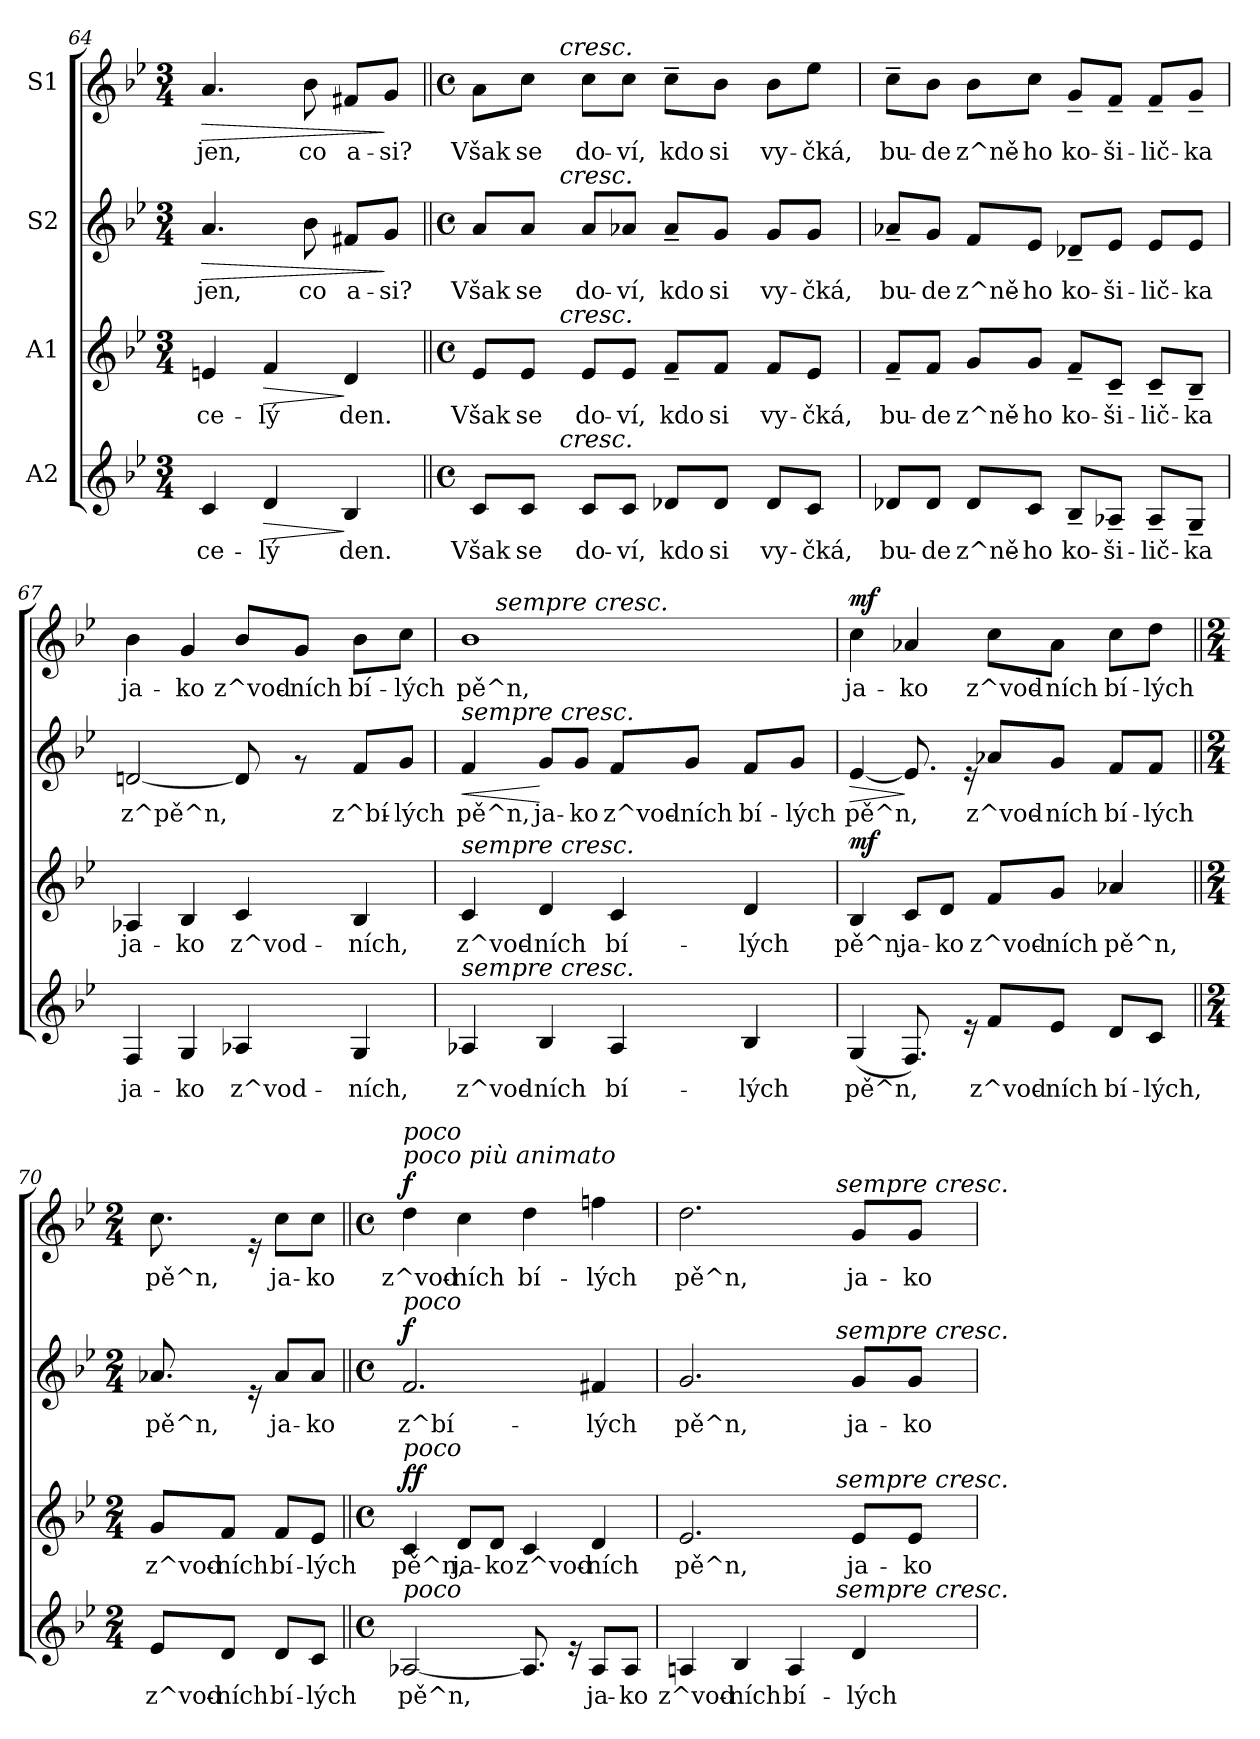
**kern	**text	**dynam	**kern	**text	**dynam	**kern	**text	**dynam	**kern	**text	**dynam
*part4	*part4	*part4	*part3	*part3	*part3	*part2	*part2	*part2	*part1	*part1	*part1
*staff4	*staff4	*staff4	*staff3	*staff3	*staff3	*staff2	*staff2	*staff2	*staff1	*staff1	*staff1
*I"A2	*	*	*I"A1	*	*	*I"S2	*	*	*I"S1	*	*
*clefG2	*	*	*clefG2	*	*	*clefG2	*	*	*clefG2	*	*
*k[b-e-]	*	*	*k[b-e-]	*	*	*k[b-e-]	*	*	*k[b-e-]	*	*
*B-:	*	*	*B-:	*	*	*B-:	*	*	*B-:	*	*
*M3/4	*	*	*M3/4	*	*	*M3/4	*	*	*M3/4	*	*
=64	=64	=64	=64	=64	=64	=64	=64	=64	=64	=64	=64
!	!LO:LY:b:rj	!	!	!LO:LY:b	!	!	!LO:LY:b	!LO:HP:b	!	!LO:LY:b	!LO:HP:b
4c/	ce-	.	4en/	ce-	.	4.a/	jen,	>	4.a/	jen,	>
!	!LO:LY:b:rj	!LO:HP:b	!	!LO:LY:b	!LO:HP:b	!	!	!	!	!	!
4d/	-lý	>	4f/	-lý	>	.	.	.	.	.	.
!	!	!	!	!	!	!	!LO:LY:b	!	!	!LO:LY:b	!
.	.	.	.	.	.	8b-\	co	.	8b-\	co	.
!	!LO:LY:b:rj	!	!	!LO:LY:b	!	!	!LO:LY:b	!	!	!LO:LY:b	!
4B-/	den.	]	4d/	den.	]	8f#X/L	a-	.	8f#X/L	a-	.
!	!	!	!	!	!	!	!LO:LY:b	!	!	!LO:LY:b	!
.	.	.	.	.	.	8g/J	-si?	]	8g/J	-si?	]
!!LO:PB:g=z
=65||	=65||	=65||	=65||	=65||	=65||	=65||	=65||	=65||	=65||	=65||	=65||
*M4/4	*	*	*M4/4	*	*	*M4/4	*	*	*M4/4	*	*
*met(c)	*	*	*met(c)	*	*	*met(c)	*	*	*met(c)	*	*
!	!LO:LY:b:rj	!	!	!LO:LY:b	!	!	!LO:LY:b	!	!	!LO:LY:b	!
*^	*	*	*^	*	*	*^	*	*	*^	*	*
8c/L	8ryy	Však	.	8e-/L	8ryy	Však	.	8a/L	8ryy	Však	.	8a\L	8ryy	Však	.
!	!	!LO:LY:b:rj	!	!	!	!LO:LY:b	!	!	!	!LO:LY:b	!	!	!	!LO:LY:b	!
8c/J	16ryy	se	.	8e-/J	16ryy	se	.	8a/J	16ryy	se	.	8cc\J	16ryy	se	.
.	64ryy	.	.	.	64ryy	.	.	.	64ryy	.	.	.	64ryy	.	.
!	!	!	!	!	!	!	!	!	!	!	!	!	!LO:TX:a:i:t=cresc.	!	!
!	!	!	!	!	!	!	!	!	!LO:TX:a:i:t=cresc.	!	!	!	!	!	!
!	!	!	!	!	!LO:TX:a:i:t=cresc.	!	!	!	!	!	!	!	!	!	!
!	!LO:TX:a:i:t=cresc.	!	!	!	!	!	!	!	!	!	!	!	!	!	!
.	2ryy	.	.	.	2ryy	.	.	.	2ryy	.	.	.	2ryy	.	.
!	!	!LO:LY:b:rj	!	!	!	!LO:LY:b	!	!	!	!LO:LY:b	!	!	!	!LO:LY:b	!
8c/L	.	do-	.	8e-/L	.	do-	.	8a/L	.	do-	.	8cc\L	.	do-	.
!	!	!LO:LY:b:rj	!	!	!	!LO:LY:b	!	!	!	!LO:LY:b	!	!	!	!LO:LY:b	!
8c/J	.	-ví,	.	8e-/J	.	-ví,	.	8a-X/J	.	-ví,	.	8cc\J	.	-ví,	.
!	!	!LO:LY:b:rj	!	!	!	!LO:LY:b	!	!	!	!LO:LY:b	!	!	!	!LO:LY:b	!
8d-X/L	.	kdo	.	8f~</L	.	kdo	.	8a-~</L	.	kdo	.	8cc~>\L	.	kdo	.
!	!	!LO:LY:b:rj	!	!	!	!LO:LY:b	!	!	!	!LO:LY:b	!	!	!	!LO:LY:b	!
8d-/J	.	si	.	8f/J	.	si	.	8g/J	.	si	.	8b-\J	.	si	.
.	4ryy	.	.	.	4ryy	.	.	.	4ryy	.	.	.	4ryy	.	.
!	!	!LO:LY:b:rj	!	!	!	!LO:LY:b	!	!	!	!LO:LY:b	!	!	!	!LO:LY:b	!
8d-/L	.	vy-	.	8f/L	.	vy-	.	8g/L	.	vy-	.	8b-\L	.	vy-	.
!	!	!LO:LY:b:rj	!	!	!	!LO:LY:b	!	!	!	!LO:LY:b	!	!	!	!LO:LY:b	!
8c/J	.	-čká,	.	8e-/J	.	-čká,	.	8g/J	.	-čká,	.	8ee-\J	.	-čká,	.
.	32.ryy	.	.	.	32.ryy	.	.	.	32.ryy	.	.	.	32.ryy	.	.
=66	=66	=66	=66	=66	=66	=66	=66	=66	=66	=66	=66	=66	=66	=66	=66
!	!	!LO:LY:b:rj	!	!	!	!LO:LY:b	!	!	!	!LO:LY:b	!	!	!	!LO:LY:b	!
*v	*v	*	*	*	*	*	*	*v	*v	*	*	*v	*v	*	*
*	*	*	*v	*v	*	*	*	*	*	*	*	*
8d-X/L	bu-	.	8f~</L	bu-	.	8a-X~</L	bu-	.	8cc~>\L	bu-	.
!	!LO:LY:b:rj	!	!	!LO:LY:b	!	!	!LO:LY:b	!	!	!LO:LY:b	!
8d-/J	-de	.	8f/J	-de	.	8g/J	-de	.	8b-\J	-de	.
!	!LO:LY:b:rj	!	!	!LO:LY:b	!	!	!LO:LY:b	!	!	!LO:LY:b	!
8d-/L	z^ně-	.	8g/L	z^ně-	.	8f/L	z^ně-	.	8b-\L	z^ně-	.
!	!LO:LY:b:rj	!	!	!LO:LY:b	!	!	!LO:LY:b	!	!	!LO:LY:b	!
8c/J	-ho	.	8g/J	-ho	.	8e-/J	-ho	.	8cc\J	-ho	.
!	!LO:LY:b:rj	!	!	!LO:LY:b	!	!	!LO:LY:b	!	!	!LO:LY:b	!
8B-~</L	ko-	.	8f~</L	ko-	.	8d-X~</L	ko-	.	8g~</L	ko-	.
!	!LO:LY:b:rj	!	!	!LO:LY:b	!	!	!LO:LY:b	!	!	!LO:LY:b	!
8A-X~</J	-ši-	.	8c~</J	-ši-	.	8e-/J	-ši-	.	8f~</J	-ši-	.
!	!LO:LY:b:rj	!	!	!LO:LY:b	!	!	!LO:LY:b	!	!	!LO:LY:b	!
8A-~</L	-lič-	.	8c~</L	-lič-	.	8e-/L	-lič-	.	8f~</L	-lič-	.
!	!LO:LY:b:rj	!	!	!LO:LY:b	!	!	!LO:LY:b	!	!	!LO:LY:b	!
8G~</J	-ka	.	8B-~</J	-ka	.	8e-/J	-ka	.	8g~</J	-ka	.
=67	=67	=67	=67	=67	=67	=67	=67	=67	=67	=67	=67
!	!LO:LY:b:rj	!	!	!LO:LY:b	!	!	!LO:LY:b	!	!	!LO:LY:b	!
4F/	ja-	.	4A-X/	ja-	.	[<2dn/	z^pě^n,	.	4b-\	ja-	.
!	!LO:LY:b:rj	!	!	!LO:LY:b	!	!	!	!	!	!LO:LY:b	!
4G/	-ko	.	4B-/	-ko	.	.	.	.	4g/	-ko	.
!	!LO:LY:b:rj	!	!	!LO:LY:b	!	!	!LO:LY:b	!	!	!LO:LY:b	!
4A-X/	z^vod-	.	4c/	z^vod-	.	8d/]	.	.	8b-/L	z^vod-	.
!	!	!	!	!	!	!	!	!	!	!LO:LY:b	!
.	.	.	.	.	.	8rf	.	.	8g/J	-ních	.
!	!LO:LY:b:rj	!	!	!LO:LY:b	!	!	!LO:LY:b	!	!	!LO:LY:b	!
4G/	-ních,	.	4B-/	-ních,	.	8f/L	z^bí-	.	8b-\L	bí-	.
!	!	!	!	!	!	!	!LO:LY:b	!	!	!LO:LY:b	!
.	.	.	.	.	.	8g/J	-lých	.	8cc\J	-lých	.
!!LO:LB:g=z
=68	=68	=68	=68	=68	=68	=68	=68	=68	=68	=68	=68
!	!	!	!	!	!	!LO:TX:a:i:t=sempre cresc.	!	!	!	!	!
!	!	!	!LO:TX:a:i:t=sempre cresc.	!	!	!	!	!	!	!	!
!LO:TX:a:i:t=sempre cresc.	!	!	!	!	!	!	!	!	!	!	!
!	!LO:LY:b:rj	!	!	!LO:LY:b	!	!	!LO:LY:b	!LO:HP:b	!	!LO:LY:b	!
*	*	*	*	*	*	*	*	*	*^	*	*
4A-X/	z^vod-	.	4c/	z^vod-	.	4f/	pě^n,	<	1b-	16ryy	pě^n,	.
.	.	.	.	.	.	.	.	.	.	64ryy	.	.
!	!	!	!	!	!	!	!	!	!	!LO:TX:a:i:t=sempre cresc.	!	!
.	.	.	.	.	.	.	.	.	.	2ryy	.	.
!	!LO:LY:b:rj	!	!	!LO:LY:b	!	!	!LO:LY:b	!	!	!	!	!
4B-/	-ních	.	4d/	-ních	.	8g/L	ja-	[	.	.	.	.
!	!	!	!	!	!	!	!LO:LY:b	!	!	!	!	!
.	.	.	.	.	.	8g/J	-ko	.	.	.	.	.
!	!LO:LY:b:rj	!	!	!LO:LY:b	!	!	!LO:LY:b	!	!	!	!	!
4A-/	bí-	.	4c/	bí-	.	8f/L	z^vod-	.	.	.	.	.
.	.	.	.	.	.	.	.	.	.	4ryy	.	.
!	!	!	!	!	!	!	!LO:LY:b	!	!	!	!	!
.	.	.	.	.	.	8g/J	-ních	.	.	.	.	.
!	!LO:LY:b:rj	!	!	!LO:LY:b	!	!	!LO:LY:b	!	!	!	!	!
4B-/	-lých	.	4d/	-lých	.	8f/L	bí-	.	.	.	.	.
.	.	.	.	.	.	.	.	.	.	8ryy	.	.
!	!	!	!	!	!	!	!LO:LY:b	!	!	!	!	!
.	.	.	.	.	.	8g/J	-lých	.	.	.	.	.
.	.	.	.	.	.	.	.	.	.	32.ryy	.	.
=69	=69	=69	=69	=69	=69	=69	=69	=69	=69	=69	=69	=69
!	!LO:LY:b:rj	!	!	!LO:LY:b	!LO:DY:b	!	!LO:LY:b	!LO:HP:b	!	!	!LO:LY:b	!
!	!	!	!	!	!	!	!	!LO:DY:n=1:a	!	!	!	!
!	!	!	!	!	!	!	!	!LO:DY:n=2:b	!	!	!	!LO:DY:a
*	*	*	*	*	*	*	*	*	*v	*v	*	*
(>4G/	pě^n,	.	4B-/	pě^n,	mf	[<4e-/	pě^n,	> mf mf	4cc\	ja-	mf
!	!LO:LY:b:rj	!	!	!LO:LY:b	!	!	!LO:LY:b	!	!	!LO:LY:b	!
8.F/)	.	.	8c/L	ja-	.	8.e-/]	.	]	4a-X/	-ko	.
!	!	!	!	!LO:LY:b	!	!	!	!	!	!	!
.	.	.	8d/J	-ko	.	.	.	.	.	.	.
16re	.	.	.	.	.	16re	.	.	.	.	.
!	!LO:LY:b:rj	!	!	!LO:LY:b	!	!	!LO:LY:b	!	!	!LO:LY:b	!
8f/L	z^vod-	.	8f/L	z^vod-	.	8a-X/L	z^vod-	.	8cc\L	z^vod-	.
!	!LO:LY:b:rj	!	!	!LO:LY:b	!	!	!LO:LY:b	!	!	!LO:LY:b	!
8e-/J	-ních	.	8g/J	-ních	.	8g/J	-ních	.	8a-\J	-ních	.
!	!LO:LY:b:rj	!	!	!LO:LY:b	!	!	!LO:LY:b	!	!	!LO:LY:b	!
8d/L	bí-	.	4a-X/	pě^n,	.	8f/L	bí-	.	8cc\L	bí-	.
!	!LO:LY:b:rj	!	!	!	!	!	!LO:LY:b	!	!	!LO:LY:b	!
8c/J	-lých,	.	.	.	.	8f/J	-lých	.	8dd\J	-lých	.
=70||	=70||	=70||	=70||	=70||	=70||	=70||	=70||	=70||	=70||	=70||	=70||
*M2/4	*	*	*M2/4	*	*	*M2/4	*	*	*M2/4	*	*
!	!LO:LY:b:rj	!	!	!LO:LY:b	!	!	!LO:LY:b	!	!	!LO:LY:b	!
8e-/L	z^vod-	.	8g/L	z^vod-	.	8.a-X/	pě^n,	.	8.cc\	pě^n,	.
!	!LO:LY:b:rj	!	!	!LO:LY:b	!	!	!	!	!	!	!
8d/J	-ních	.	8f/J	-ních	.	.	.	.	.	.	.
.	.	.	.	.	.	16re	.	.	16re	.	.
!	!LO:LY:b:rj	!	!	!LO:LY:b	!	!	!LO:LY:b	!	!	!LO:LY:b	!
8d/L	bí-	.	8f/L	bí-	.	8a-/L	ja-	.	8cc\L	ja-	.
!	!LO:LY:b:rj	!	!	!LO:LY:b	!	!	!LO:LY:b	!	!	!LO:LY:b	!
8c/J	-lých	.	8e-/J	-lých	.	8a-/J	-ko	.	8cc\J	-ko	.
!!LO:PB:g=z
=71||	=71||	=71||	=71||	=71||	=71||	=71||	=71||	=71||	=71||	=71||	=71||
*M4/4	*	*	*M4/4	*	*	*M4/4	*	*	*M4/4	*	*
*met(c)	*	*	*met(c)	*	*	*met(c)	*	*	*met(c)	*	*
!	!	!	!	!	!	!	!	!	!LO:TX:a:i:t=poco più animato	!	!
!	!	!	!	!	!	!	!	!	!LO:TX:a:i:t=poco	!	!
!	!	!	!	!	!	!LO:TX:a:i:t=poco	!	!	!	!	!
!	!	!	!LO:TX:a:i:t=poco	!	!	!	!	!	!	!	!
!LO:TX:a:i:t=poco	!	!	!	!	!	!	!	!	!	!	!
!	!LO:LY:b:rj	!	!	!LO:LY:b	!LO:DY:a	!	!LO:LY:b	!	!	!LO:LY:b	!
!	!	!	!	!	!LO:DY:n=1:b	!	!	!LO:DY:a	!	!	!LO:DY:a
[<2A-X/	pě^n,	.	4c/	pě^n,	f f	2.f/	z^bí-	f	4dd\	z^vod-	f
!	!	!	!	!LO:LY:b	!	!	!	!	!	!LO:LY:b	!
.	.	.	8d/L	ja-	.	.	.	.	4cc\	-ních	.
!	!	!	!	!LO:LY:b	!	!	!	!	!	!	!
.	.	.	8d/J	-ko	.	.	.	.	.	.	.
!	!LO:LY:b:rj	!	!	!LO:LY:b	!	!	!	!	!	!LO:LY:b	!
8.A-/]	.	.	4c/	z^vod-	.	.	.	.	4dd\	bí-	.
16re	.	.	.	.	.	.	.	.	.	.	.
!	!LO:LY:b:rj	!	!	!LO:LY:b	!	!	!LO:LY:b	!	!	!LO:LY:b	!
8A-/L	ja-	.	4d/	-ních	.	4f#X/	-lých	.	4ffn\	-lých	.
!	!LO:LY:b:rj	!	!	!	!	!	!	!	!	!	!
8A-/J	-ko	.	.	.	.	.	.	.	.	.	.
=72	=72	=72	=72	=72	=72	=72	=72	=72	=72	=72	=72
!	!LO:LY:b:rj	!	!	!LO:LY:b	!	!	!LO:LY:b	!	!	!LO:LY:b	!
*^	*	*	*^	*	*	*^	*	*	*^	*	*
4An/	2ryy	z^vod-	.	2.e-/	2ryy	pě^n,	.	2.g/	2ryy	pě^n,	.	2.dd\	2ryy	pě^n,	.
!	!	!LO:LY:b:rj	!	!	!	!	!	!	!	!	!	!	!	!	!
4B-/	.	-ních	.	.	.	.	.	.	.	.	.	.	.	.	.
!	!	!LO:LY:b:rj	!	!	!	!	!	!	!	!	!	!	!	!	!
4A/	8...ryy	bí-	.	.	8...ryy	.	.	.	8...ryy	.	.	.	8...ryy	.	.
!	!	!	!	!	!	!	!	!	!	!	!	!	!LO:TX:a:i:t=sempre cresc.	!	!
!	!	!	!	!	!	!	!	!	!LO:TX:a:i:t=sempre cresc.	!	!	!	!	!	!
!	!	!	!	!	!LO:TX:a:i:t=sempre cresc.	!	!	!	!	!	!	!	!	!	!
!	!LO:TX:a:i:t=sempre cresc.	!	!	!	!	!	!	!	!	!	!	!	!	!	!
.	4ryy	.	.	.	4ryy	.	.	.	4ryy	.	.	.	4ryy	.	.
!	!	!LO:LY:b:rj	!	!	!	!LO:LY:b	!	!	!	!LO:LY:b	!	!	!	!LO:LY:b	!
4d/	.	-lých	.	8e-/L	.	ja-	.	8g/L	.	ja-	.	8g/L	.	ja-	.
!	!	!	!	!	!	!LO:LY:b	!	!	!	!LO:LY:b	!	!	!	!LO:LY:b	!
.	.	.	.	8e-/J	.	-ko	.	8g/J	.	-ko	.	8g/J	.	-ko	.
.	64ryy	.	.	.	64ryy	.	.	.	64ryy	.	.	.	64ryy	.	.
*v	*v	*	*	*	*	*	*	*v	*v	*	*	*v	*v	*	*
*	*	*	*v	*v	*	*	*	*	*	*	*	*
=	=	=	=	=	=	=	=	=	=	=	=
*-	*-	*-	*-	*-	*-	*-	*-	*-	*-	*-	*-
